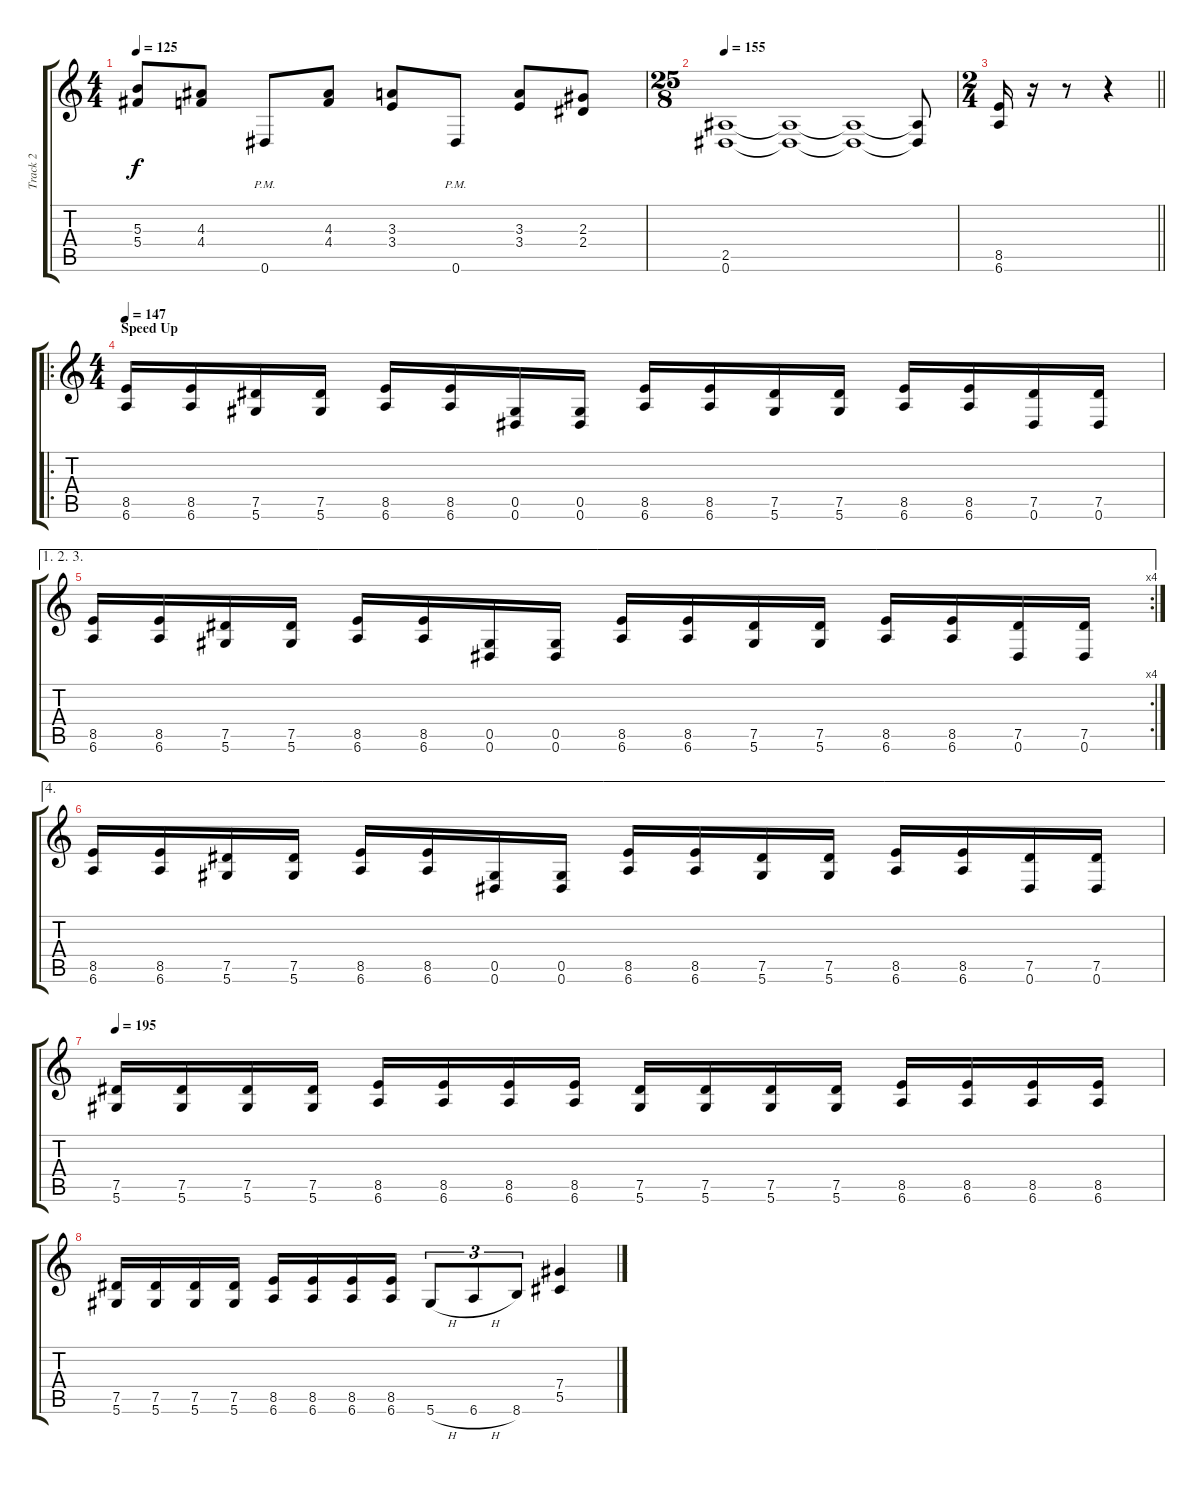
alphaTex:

\track ("Track 2" "Track 2") {instrument distortionguitar}
\staff {score tabs}
\tuning (Eb4 Bb3 Gb3 Db3 Ab2 Eb2) {hide}
\ts (4 4)
\tempo 125
\clef g2
\ks c
(5.3 5.4).8{dy f} (4.3 4.4).8 0.6{pm}.8 (4.3 4.4).8 (3.3 3.4).8 0.6{pm}.8 (3.3 3.4).8 (2.3 2.4).8 |
\ts (25 8)
\tempo 155
(2.5 0.6).1 (2.5{t} 0.6{t}).1 (2.5{t} 0.6{t}).1 (2.5{t} 0.6{t}).8 |
\ts (2 4)
\barLineRight lightlight
(8.5 6.6).16 r.16 r.8 r.4 |
\ro
\ts (4 4)
\section ("" "Speed Up")
\tempo 147
(8.5 6.6).16 (8.5 6.6).16 (7.5 5.6).16 (7.5 5.6).16 (8.5 6.6).16 (8.5 6.6).16 (0.5 0.6).16 (0.5 0.6).16 (8.5 6.6).16 (8.5 6.6).16 (7.5 5.6).16 (7.5 5.6).16 (8.5 6.6).16 (8.5 6.6).16 (7.5 0.6).16 (7.5 0.6).16 |
\ae (1 2 3)
\rc 4
(8.5 6.6).16 (8.5 6.6).16 (7.5 5.6).16 (7.5 5.6).16 (8.5 6.6).16 (8.5 6.6).16 (0.5 0.6).16 (0.5 0.6).16 (8.5 6.6).16 (8.5 6.6).16 (7.5 5.6).16 (7.5 5.6).16 (8.5 6.6).16 (8.5 6.6).16 (7.5 0.6).16 (7.5 0.6).16 |
\ae 4
(8.5 6.6).16 (8.5 6.6).16 (7.5 5.6).16 (7.5 5.6).16 (8.5 6.6).16 (8.5 6.6).16 (0.5 0.6).16 (0.5 0.6).16 (8.5 6.6).16 (8.5 6.6).16 (7.5 5.6).16 (7.5 5.6).16 (8.5 6.6).16 (8.5 6.6).16 (7.5 0.6).16 (7.5 0.6).16 |
\tempo 195
(7.5 5.6).16 (7.5 5.6).16 (7.5 5.6).16 (7.5 5.6).16 (8.5 6.6).16 (8.5 6.6).16 (8.5 6.6).16 (8.5 6.6).16 (7.5 5.6).16 (7.5 5.6).16 (7.5 5.6).16 (7.5 5.6).16 (8.5 6.6).16 (8.5 6.6).16 (8.5 6.6).16 (8.5 6.6).16 |
(7.5 5.6).16 (7.5 5.6).16 (7.5 5.6).16 (7.5 5.6).16 (8.5 6.6).16 (8.5 6.6).16 (8.5 6.6).16 (8.5 6.6).16 5.6{h}.8{tu (3 2)} 6.6{h}.8{tu (3 2)} 8.6.8{tu (3 2)} (7.4 5.5).4
